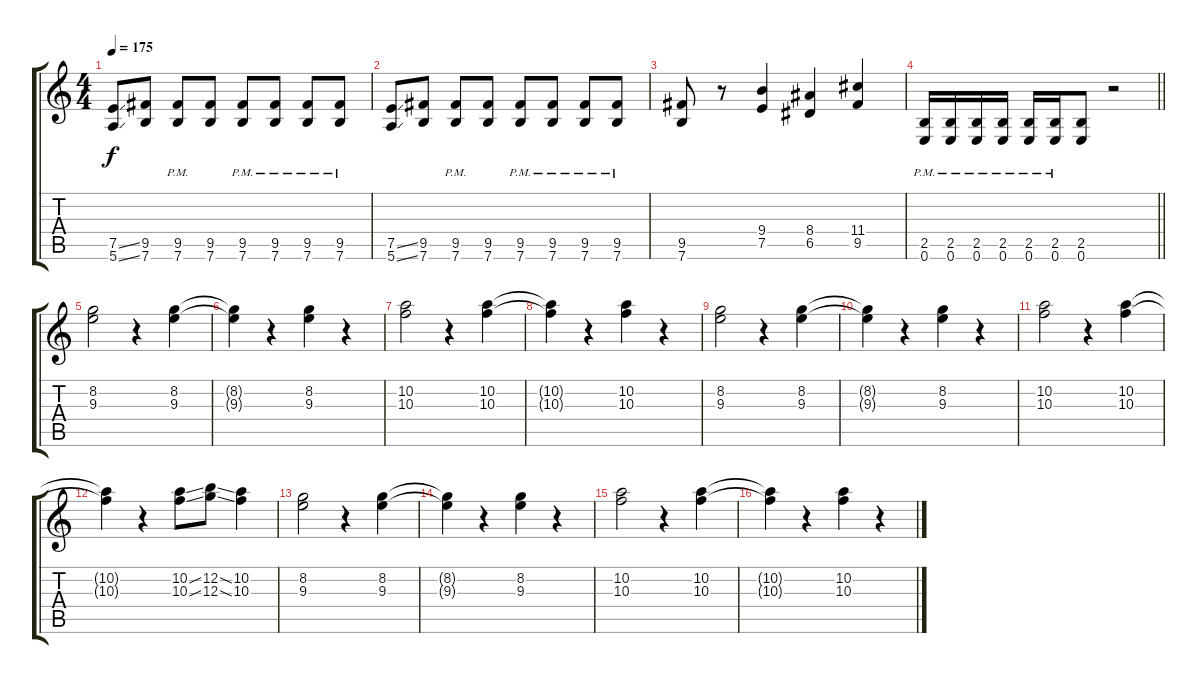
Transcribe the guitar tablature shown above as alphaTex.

\track "" {instrument distortionguitar}
\staff {score tabs}
\tuning (E4 B3 G3 D3 A2 E2) {hide}
\ts (4 4)
\tempo 175
\clef g2
\ks c
(7.5{ss} 5.6{ss}).8{dy f} (9.5 7.6).8 (9.5{pm} 7.6{pm}).8 (9.5 7.6).8 (9.5{pm} 7.6{pm}).8 (9.5{pm} 7.6{pm}).8 (9.5{pm} 7.6{pm}).8 (9.5{pm} 7.6{pm}).8 |
(7.5{ss} 5.6{ss}).8 (9.5 7.6).8 (9.5{pm} 7.6{pm}).8 (9.5 7.6).8 (9.5{pm} 7.6{pm}).8 (9.5{pm} 7.6{pm}).8 (9.5{pm} 7.6{pm}).8 (9.5{pm} 7.6{pm}).8 |
(9.5 7.6).8 r.8 (9.4 7.5).4 (8.4 6.5).4 (11.4 9.5).4 |
\barLineRight lightlight
(2.5{pm} 0.6{pm}).16 (2.5{pm} 0.6{pm}).16 (2.5{pm} 0.6{pm}).16 (2.5{pm} 0.6{pm}).16 (2.5{pm} 0.6{pm}).16 (2.5{pm} 0.6{pm}).16 (2.5 0.6).8 r.2 |
(8.2 9.3).2 r.4 (8.2 9.3).4 |
(8.2{t} 9.3{t}).4 r.4 (8.2 9.3).4 r.4 |
(10.2 10.3).2 r.4 (10.2 10.3).4 |
(10.2{t} 10.3{t}).4 r.4 (10.2 10.3).4 r.4 |
(8.2 9.3).2 r.4 (8.2 9.3).4 |
(8.2{t} 9.3{t}).4 r.4 (8.2 9.3).4 r.4 |
(10.2 10.3).2 r.4 (10.2 10.3).4 |
(10.2{t} 10.3{t}).4 r.4 (10.2{ss} 10.3{ss}).8 (12.2{ss} 12.3{ss}).8 (10.2 10.3).4 |
(8.2 9.3).2 r.4 (8.2 9.3).4 |
(8.2{t} 9.3{t}).4 r.4 (8.2 9.3).4 r.4 |
(10.2 10.3).2 r.4 (10.2 10.3).4 |
(10.2{t} 10.3{t}).4 r.4 (10.2 10.3).4 r.4
